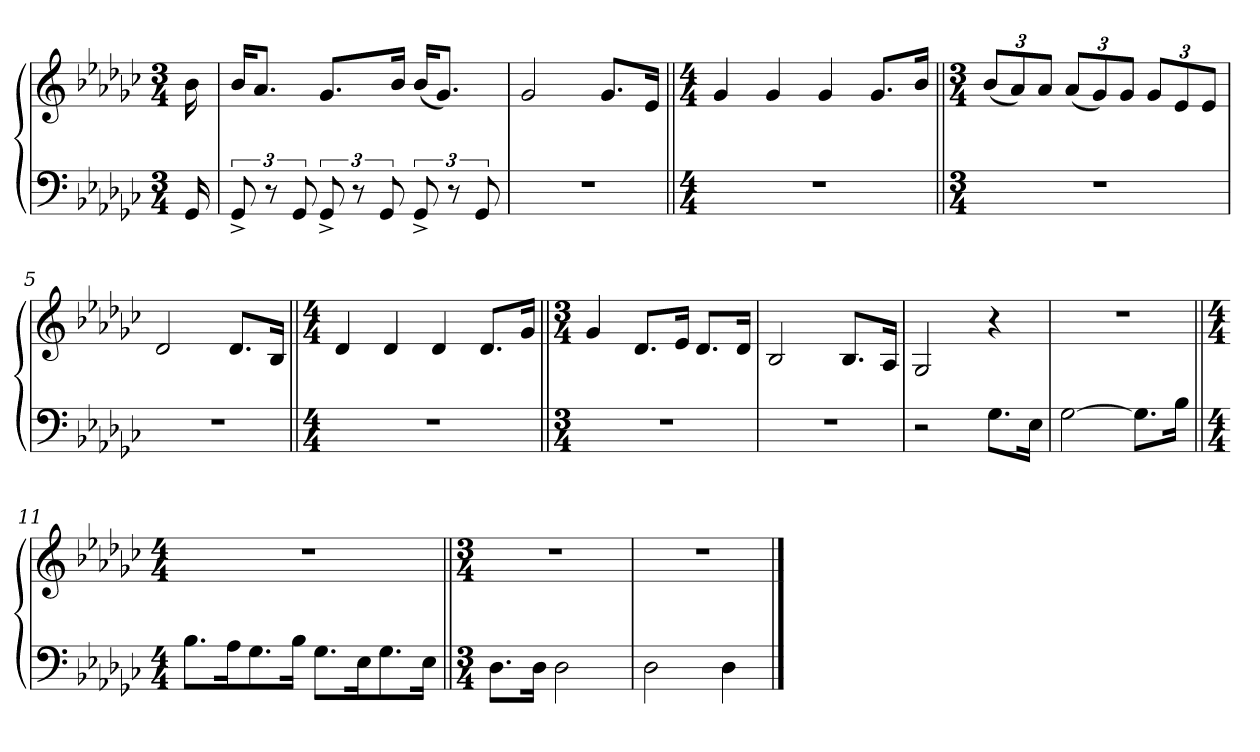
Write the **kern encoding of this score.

**kern	**kern
*part1	*part1
*staff2	*staff1
*clefF4	*clefG2
*k[b-e-a-d-g-c-]	*k[b-e-a-d-g-c-]
*M3/4	*M3/4
=	=
16GG-/	16b-\
=1	=1
12GG-^/	16b-/KL
.	8.a-/J
12r	.
12GG-/	.
12GG-^/	8.g-/L
12r	.
12GG-/	.
.	16b-/Jk
12GG-^/	(16b-/KL
.	8.g-/J)
12r	.
12GG-/	.
=2	=2
2.r	2g-/
.	8.g-/L
.	16e-/Jk
=3||	=3||
*M4/4	*M4/4
1r	4g-/
.	4g-/
.	4g-/
.	8.g-/L
.	16b-/Jk
=4||	=4||
*M3/4	*M3/4
2.r	(12b-/L
.	12a-/)
.	12a-/J
.	(12a-/L
.	12g-/)
.	12g-/J
.	12g-/L
.	12e-/
.	12e-/J
=5	=5
2.r	2d-/
.	8.d-/L
.	16B-/Jk
=6||	=6||
*M4/4	*M4/4
1r	4d-/
.	4d-/
.	4d-/
.	8.d-/L
.	16g-/Jk
=7||	=7||
*M3/4	*M3/4
2.r	4g-/
.	8.d-/L
.	16e-/Jk
.	8.d-/L
.	16d-/Jk
=8	=8
2.r	2B-/
.	8.B-/L
.	16A-/Jk
=9	=9
2r	2G-/
8.G-\L	4r
16E-\Jk	.
=10	=10
[2G-\	2.r
8.G-\L]	.
16B-\Jk	.
=11||	=11||
*M4/4	*M4/4
8.B-\L	1r
16A-\K	.
8.G-\	.
16B-\Jk	.
8.G-\L	.
16E-\K	.
8.G-\	.
16E-\Jk	.
=12||	=12||
*M3/4	*M3/4
8.D-\L	2.r
16D-\Jk	.
2D-\	.
=13	=13
2D-\	2.r
4D-\	.
==	==
*-	*-
